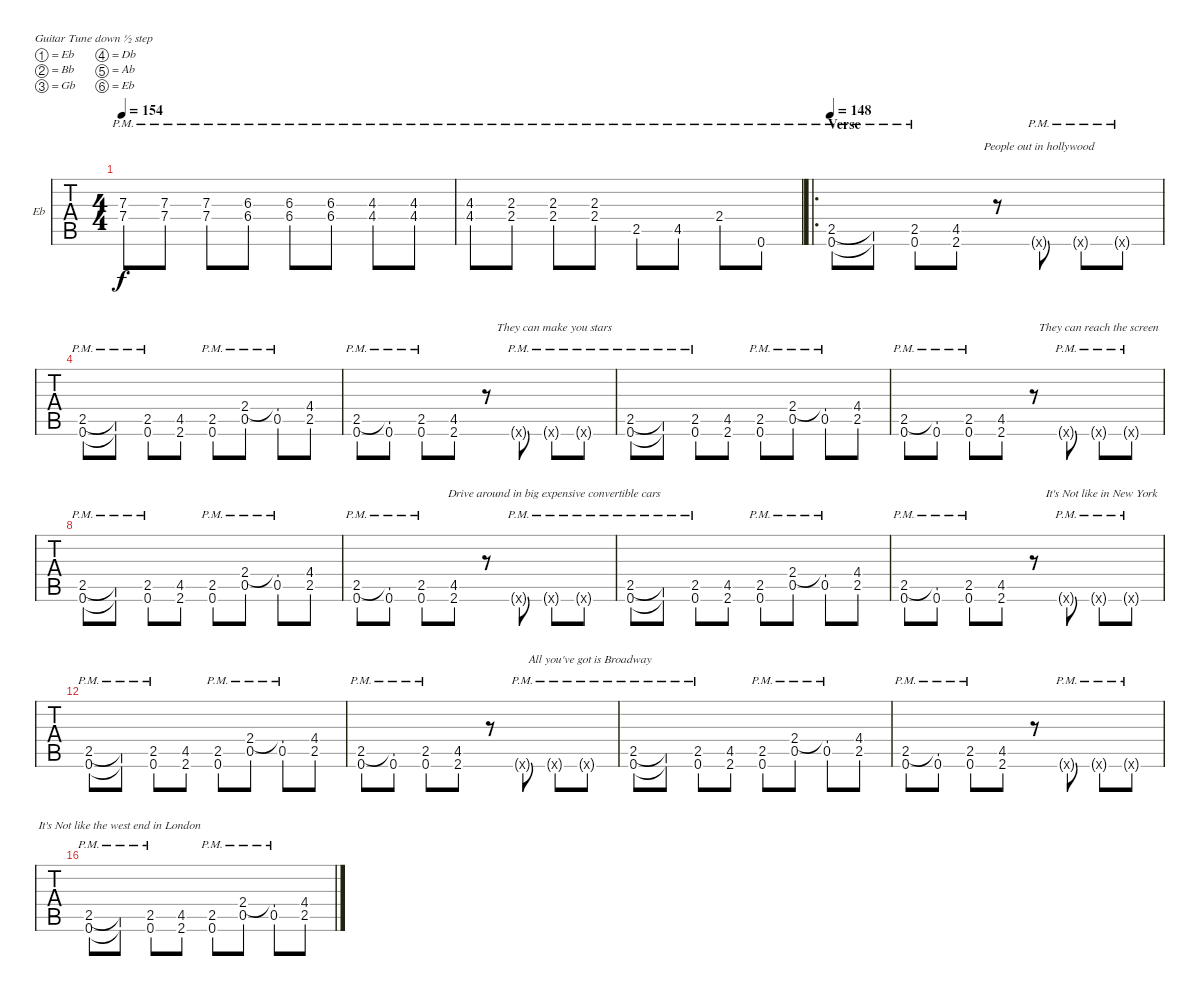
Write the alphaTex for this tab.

\defaultSystemsLayout 4
\bracketExtendMode nobrackets
\firstSystemTrackNameOrientation horizontal
\otherSystemsTrackNameOrientation horizontal
\defaultBarNumberDisplay FirstOfSystem
\track ("Lead" "Eb") {instrument distortionguitar}
\staff {tabs}
\tuning (Eb4 Bb3 Gb3 Db3 Ab2 Eb2)
\ts (4 4)
\tempo 154
\clef g2
\ks c
(7.3{pm} 7.4).8{lyrics (0 "") lyrics (1 "") lyrics (2 "") lyrics (3 "") lyrics (4 "") dy f} (7.3{pm} 7.4).8{lyrics (0 "") lyrics (1 "") lyrics (2 "") lyrics (3 "") lyrics (4 "")} (7.3{pm} 7.4).8{lyrics (0 "") lyrics (1 "") lyrics (2 "") lyrics (3 "") lyrics (4 "")} (6.3{pm} 6.4).8{lyrics (0 "") lyrics (1 "") lyrics (2 "") lyrics (3 "") lyrics (4 "")} (6.3{pm} 6.4).8{lyrics (0 "") lyrics (1 "") lyrics (2 "") lyrics (3 "") lyrics (4 "")} (6.3{pm} 6.4).8{lyrics (0 "") lyrics (1 "") lyrics (2 "") lyrics (3 "") lyrics (4 "")} (4.3{pm} 4.4).8{lyrics (0 "") lyrics (1 "") lyrics (2 "") lyrics (3 "") lyrics (4 "")} (4.3{pm} 4.4).8{lyrics (0 "") lyrics (1 "") lyrics (2 "") lyrics (3 "") lyrics (4 "")} |
(4.3{pm} 4.4).8{lyrics (0 "") lyrics (1 "") lyrics (2 "") lyrics (3 "") lyrics (4 "")} (2.3{pm} 2.4).8{lyrics (0 "") lyrics (1 "") lyrics (2 "") lyrics (3 "") lyrics (4 "")} (2.3{pm} 2.4).8{lyrics (0 "") lyrics (1 "") lyrics (2 "") lyrics (3 "") lyrics (4 "")} (2.3{pm} 2.4).8{lyrics (0 "") lyrics (1 "") lyrics (2 "") lyrics (3 "") lyrics (4 "")} 2.5{pm}.8{lyrics (0 "") lyrics (1 "") lyrics (2 "") lyrics (3 "") lyrics (4 "")} 4.5{pm}.8{lyrics (0 "") lyrics (1 "") lyrics (2 "") lyrics (3 "") lyrics (4 "")} 2.4{pm}.8{lyrics (0 "") lyrics (1 "") lyrics (2 "") lyrics (3 "") lyrics (4 "")} 0.6{pm}.8{lyrics (0 "") lyrics (1 "") lyrics (2 "") lyrics (3 "") lyrics (4 "")} |
\ro
\section ("" "Verse")
\tempo 148
(2.5{pm} 0.6).8{lyrics (0 "") lyrics (1 "") lyrics (2 "") lyrics (3 "") lyrics (4 "")} (0.6{t} 2.5{pm t}).8{lyrics (0 "") lyrics (1 "") lyrics (2 "") lyrics (3 "") lyrics (4 "")} (0.6 2.5{pm}).8{lyrics (0 "") lyrics (1 "") lyrics (2 "") lyrics (3 "") lyrics (4 "")} (2.6 4.5).8{lyrics (0 "") lyrics (1 "") lyrics (2 "") lyrics (3 "") lyrics (4 "")} r.8 2.6{g pm x}.8{lyrics (0 "") lyrics (1 "") lyrics (2 "People out in hollywood ") lyrics (3 "") lyrics (4 "")} 2.6{g pm x}.8{lyrics (0 "") lyrics (1 "") lyrics (2 "") lyrics (3 "") lyrics (4 "")} 2.6{g pm x}.8{lyrics (0 "") lyrics (1 "") lyrics (2 "") lyrics (3 "") lyrics (4 "")} |
(0.6 2.5{pm}).8{lyrics (0 "") lyrics (1 "") lyrics (2 "") lyrics (3 "") lyrics (4 "")} (0.6{t} 2.5{pm t}).8{lyrics (0 "") lyrics (1 "") lyrics (2 "") lyrics (3 "") lyrics (4 "")} (0.6 2.5{pm}).8{lyrics (0 "") lyrics (1 "") lyrics (2 "") lyrics (3 "") lyrics (4 "")} (4.5 2.6).8{lyrics (0 "") lyrics (1 "") lyrics (2 "") lyrics (3 "") lyrics (4 "")} (0.6 2.5{pm}).8{lyrics (0 "") lyrics (1 "") lyrics (2 "") lyrics (3 "") lyrics (4 "")} (0.5 2.4{pm}).8{lyrics (0 "") lyrics (1 "") lyrics (2 "") lyrics (3 "") lyrics (4 "")} (0.5 2.4{pm t}).8{lyrics (0 "") lyrics (1 "") lyrics (2 "") lyrics (3 "") lyrics (4 "")} (2.5 4.4).8{lyrics (0 "") lyrics (1 "") lyrics (2 "") lyrics (3 "") lyrics (4 "")} |
(2.5{pm} 0.6).8{lyrics (0 "") lyrics (1 "") lyrics (2 "") lyrics (3 "") lyrics (4 "")} (0.6 2.5{pm t}).8{lyrics (0 "") lyrics (1 "") lyrics (2 "") lyrics (3 "") lyrics (4 "")} (0.6 2.5{pm}).8{lyrics (0 "") lyrics (1 "") lyrics (2 "") lyrics (3 "") lyrics (4 "")} (2.6 4.5).8{lyrics (0 "") lyrics (1 "") lyrics (2 "") lyrics (3 "") lyrics (4 "")} r.8 2.6{g pm x}.8{lyrics (0 "") lyrics (1 "") lyrics (2 "") lyrics (3 "") lyrics (4 "")} 2.6{g pm x}.8{lyrics (0 "") lyrics (1 "") lyrics (2 "  They can make you stars") lyrics (3 "") lyrics (4 "")} 2.6{g pm x}.8{lyrics (0 "") lyrics (1 "") lyrics (2 "") lyrics (3 "") lyrics (4 "")} |
(0.6 2.5{pm}).8{lyrics (0 "") lyrics (1 "") lyrics (2 "") lyrics (3 "") lyrics (4 "")} (0.6{t} 2.5{pm t}).8{lyrics (0 "") lyrics (1 "") lyrics (2 "") lyrics (3 "") lyrics (4 "")} (0.6 2.5{pm}).8{lyrics (0 "") lyrics (1 "") lyrics (2 "") lyrics (3 "") lyrics (4 "")} (4.5 2.6).8{lyrics (0 "") lyrics (1 "") lyrics (2 "") lyrics (3 "") lyrics (4 "")} (0.6 2.5{pm}).8{lyrics (0 "") lyrics (1 "") lyrics (2 "") lyrics (3 "") lyrics (4 "")} (0.5 2.4{pm}).8{lyrics (0 "") lyrics (1 "") lyrics (2 "") lyrics (3 "") lyrics (4 "")} (0.5 2.4{pm t}).8{lyrics (0 "") lyrics (1 "") lyrics (2 "") lyrics (3 "") lyrics (4 "")} (2.5 4.4).8{lyrics (0 "") lyrics (1 "") lyrics (2 "") lyrics (3 "") lyrics (4 "")} |
(2.5{pm} 0.6).8{lyrics (0 "") lyrics (1 "") lyrics (2 "") lyrics (3 "") lyrics (4 "")} (0.6 2.5{pm t}).8{lyrics (0 "") lyrics (1 "") lyrics (2 "") lyrics (3 "") lyrics (4 "")} (0.6 2.5{pm}).8{lyrics (0 "") lyrics (1 "") lyrics (2 "") lyrics (3 "") lyrics (4 "")} (2.6 4.5).8{lyrics (0 "") lyrics (1 "") lyrics (2 "") lyrics (3 "") lyrics (4 "")} r.8 2.6{g pm x}.8{lyrics (0 "") lyrics (1 "") lyrics (2 "") lyrics (3 "") lyrics (4 "")} 2.6{g pm x}.8{lyrics (0 "") lyrics (1 "") lyrics (2 "They can reach the screen  ") lyrics (3 "") lyrics (4 "")} 2.6{g pm x}.8{lyrics (0 "") lyrics (1 "") lyrics (2 "") lyrics (3 "") lyrics (4 "")} |
(0.6 2.5{pm}).8{lyrics (0 "") lyrics (1 "") lyrics (2 "") lyrics (3 "") lyrics (4 "")} (0.6{t} 2.5{pm t}).8{lyrics (0 "") lyrics (1 "") lyrics (2 "") lyrics (3 "") lyrics (4 "")} (0.6 2.5{pm}).8{lyrics (0 "") lyrics (1 "") lyrics (2 "") lyrics (3 "") lyrics (4 "")} (4.5 2.6).8{lyrics (0 "") lyrics (1 "") lyrics (2 "") lyrics (3 "") lyrics (4 "")} (0.6 2.5{pm}).8{lyrics (0 "") lyrics (1 "") lyrics (2 "") lyrics (3 "") lyrics (4 "")} (0.5 2.4{pm}).8{lyrics (0 "") lyrics (1 "") lyrics (2 "") lyrics (3 "") lyrics (4 "")} (0.5 2.4{pm t}).8{lyrics (0 "") lyrics (1 "") lyrics (2 "") lyrics (3 "") lyrics (4 "")} (2.5 4.4).8{lyrics (0 "") lyrics (1 "") lyrics (2 "") lyrics (3 "") lyrics (4 "")} |
(2.5{pm} 0.6).8{lyrics (0 "") lyrics (1 "") lyrics (2 "") lyrics (3 "") lyrics (4 "")} (0.6 2.5{pm t}).8{lyrics (0 "") lyrics (1 "") lyrics (2 "") lyrics (3 "") lyrics (4 "")} (0.6 2.5{pm}).8{lyrics (0 "") lyrics (1 "") lyrics (2 "") lyrics (3 "") lyrics (4 "")} (2.6 4.5).8{lyrics (0 "") lyrics (1 "") lyrics (2 "") lyrics (3 "") lyrics (4 "")} r.8 2.6{g pm x}.8{lyrics (0 "") lyrics (1 "") lyrics (2 "") lyrics (3 "") lyrics (4 "")} 2.6{g pm x}.8{lyrics (0 "") lyrics (1 "") lyrics (2 "  Drive around in big expensive convertible cars") lyrics (3 "") lyrics (4 "")} 2.6{g pm x}.8{lyrics (0 "") lyrics (1 "") lyrics (2 "") lyrics (3 "") lyrics (4 "")} |
(0.6 2.5{pm}).8{lyrics (0 "") lyrics (1 "") lyrics (2 "") lyrics (3 "") lyrics (4 "")} (0.6{t} 2.5{pm t}).8{lyrics (0 "") lyrics (1 "") lyrics (2 "") lyrics (3 "") lyrics (4 "")} (0.6 2.5{pm}).8{lyrics (0 "") lyrics (1 "") lyrics (2 "") lyrics (3 "") lyrics (4 "")} (4.5 2.6).8{lyrics (0 "") lyrics (1 "") lyrics (2 "") lyrics (3 "") lyrics (4 "")} (0.6 2.5{pm}).8{lyrics (0 "") lyrics (1 "") lyrics (2 "") lyrics (3 "") lyrics (4 "")} (0.5 2.4{pm}).8{lyrics (0 "") lyrics (1 "") lyrics (2 "") lyrics (3 "") lyrics (4 "")} (0.5 2.4{pm t}).8{lyrics (0 "") lyrics (1 "") lyrics (2 "") lyrics (3 "") lyrics (4 "")} (2.5 4.4).8{lyrics (0 "") lyrics (1 "") lyrics (2 "") lyrics (3 "") lyrics (4 "")} |
(2.5{pm} 0.6).8{lyrics (0 "") lyrics (1 "") lyrics (2 "") lyrics (3 "") lyrics (4 "")} (0.6 2.5{pm t}).8{lyrics (0 "") lyrics (1 "") lyrics (2 "") lyrics (3 "") lyrics (4 "")} (0.6 2.5{pm}).8{lyrics (0 "") lyrics (1 "") lyrics (2 "") lyrics (3 "") lyrics (4 "")} (2.6 4.5).8{lyrics (0 "") lyrics (1 "") lyrics (2 "") lyrics (3 "") lyrics (4 "")} r.8 2.6{g pm x}.8{lyrics (0 "") lyrics (1 "") lyrics (2 "") lyrics (3 "") lyrics (4 "")} 2.6{g pm x}.8{lyrics (0 "") lyrics (1 "") lyrics (2 "  It's Not like in New York   ") lyrics (3 "") lyrics (4 "")} 2.6{g pm x}.8{lyrics (0 "") lyrics (1 "") lyrics (2 "") lyrics (3 "") lyrics (4 "")} |
(0.6 2.5{pm}).8{lyrics (0 "") lyrics (1 "") lyrics (2 "") lyrics (3 "") lyrics (4 "")} (0.6{t} 2.5{pm t}).8{lyrics (0 "") lyrics (1 "") lyrics (2 "") lyrics (3 "") lyrics (4 "")} (0.6 2.5{pm}).8{lyrics (0 "") lyrics (1 "") lyrics (2 "") lyrics (3 "") lyrics (4 "")} (4.5 2.6).8{lyrics (0 "") lyrics (1 "") lyrics (2 "") lyrics (3 "") lyrics (4 "")} (0.6 2.5{pm}).8{lyrics (0 "") lyrics (1 "") lyrics (2 "") lyrics (3 "") lyrics (4 "")} (0.5 2.4{pm}).8{lyrics (0 "") lyrics (1 "") lyrics (2 "") lyrics (3 "") lyrics (4 "")} (0.5 2.4{pm t}).8{lyrics (0 "") lyrics (1 "") lyrics (2 "") lyrics (3 "") lyrics (4 "")} (2.5 4.4).8{lyrics (0 "") lyrics (1 "") lyrics (2 "") lyrics (3 "") lyrics (4 "")} |
(2.5{pm} 0.6).8{lyrics (0 "") lyrics (1 "") lyrics (2 "") lyrics (3 "") lyrics (4 "")} (0.6 2.5{pm t}).8{lyrics (0 "") lyrics (1 "") lyrics (2 "") lyrics (3 "") lyrics (4 "")} (0.6 2.5{pm}).8{lyrics (0 "") lyrics (1 "") lyrics (2 "") lyrics (3 "") lyrics (4 "")} (2.6 4.5).8{lyrics (0 "") lyrics (1 "") lyrics (2 "") lyrics (3 "") lyrics (4 "")} r.8 2.6{g pm x}.8{lyrics (0 "") lyrics (1 "") lyrics (2 "") lyrics (3 "") lyrics (4 "")} 2.6{g pm x}.8{lyrics (0 "") lyrics (1 "") lyrics (2 "") lyrics (3 "") lyrics (4 "")} 2.6{g pm x}.8{lyrics (0 "") lyrics (1 "") lyrics (2 "  All you've got is Broadway") lyrics (3 "") lyrics (4 "")} |
(0.6 2.5{pm}).8{lyrics (0 "") lyrics (1 "") lyrics (2 "") lyrics (3 "") lyrics (4 "")} (0.6{t} 2.5{pm t}).8{lyrics (0 "") lyrics (1 "") lyrics (2 "") lyrics (3 "") lyrics (4 "")} (0.6 2.5{pm}).8{lyrics (0 "") lyrics (1 "") lyrics (2 "") lyrics (3 "") lyrics (4 "")} (4.5 2.6).8{lyrics (0 "") lyrics (1 "") lyrics (2 "") lyrics (3 "") lyrics (4 "")} (0.6 2.5{pm}).8{lyrics (0 "") lyrics (1 "") lyrics (2 "") lyrics (3 "") lyrics (4 "")} (0.5 2.4{pm}).8{lyrics (0 "") lyrics (1 "") lyrics (2 "") lyrics (3 "") lyrics (4 "")} (0.5 2.4{pm t}).8{lyrics (0 "") lyrics (1 "") lyrics (2 "") lyrics (3 "") lyrics (4 "")} (2.5 4.4).8{lyrics (0 "") lyrics (1 "") lyrics (2 "") lyrics (3 "") lyrics (4 "")} |
(2.5{pm} 0.6).8{lyrics (0 "") lyrics (1 "") lyrics (2 "") lyrics (3 "") lyrics (4 "")} (0.6 2.5{pm t}).8{lyrics (0 "") lyrics (1 "") lyrics (2 "") lyrics (3 "") lyrics (4 "")} (0.6 2.5{pm}).8{lyrics (0 "") lyrics (1 "") lyrics (2 "") lyrics (3 "") lyrics (4 "")} (2.6 4.5).8{lyrics (0 "") lyrics (1 "") lyrics (2 "") lyrics (3 "") lyrics (4 "")} r.8 2.6{g pm x}.8{lyrics (0 "") lyrics (1 "") lyrics (2 "") lyrics (3 "") lyrics (4 "")} 2.6{g pm x}.8{lyrics (0 "") lyrics (1 "") lyrics (2 "") lyrics (3 "") lyrics (4 "")} 2.6{g pm x}.8{lyrics (0 "") lyrics (1 "") lyrics (2 "") lyrics (3 "") lyrics (4 "")} |
(0.6 2.5{pm}).8{lyrics (0 "") lyrics (1 "") lyrics (2 "") lyrics (3 "") lyrics (4 "")} (0.6{t} 2.5{pm t}).8{lyrics (0 "") lyrics (1 "") lyrics (2 "It's Not like the west end in London  ") lyrics (3 "") lyrics (4 "")} (0.6 2.5{pm}).8{lyrics (0 "") lyrics (1 "") lyrics (2 "") lyrics (3 "") lyrics (4 "")} (4.5 2.6).8{lyrics (0 "") lyrics (1 "") lyrics (2 "") lyrics (3 "") lyrics (4 "")} (0.6 2.5{pm}).8{lyrics (0 "") lyrics (1 "") lyrics (2 "") lyrics (3 "") lyrics (4 "")} (0.5 2.4{pm}).8{lyrics (0 "") lyrics (1 "") lyrics (2 "") lyrics (3 "") lyrics (4 "")} (0.5 2.4{pm t}).8{lyrics (0 "") lyrics (1 "") lyrics (2 "") lyrics (3 "") lyrics (4 "")} (2.5 4.4).8{lyrics (0 "") lyrics (1 "") lyrics (2 "") lyrics (3 "") lyrics (4 "")}
